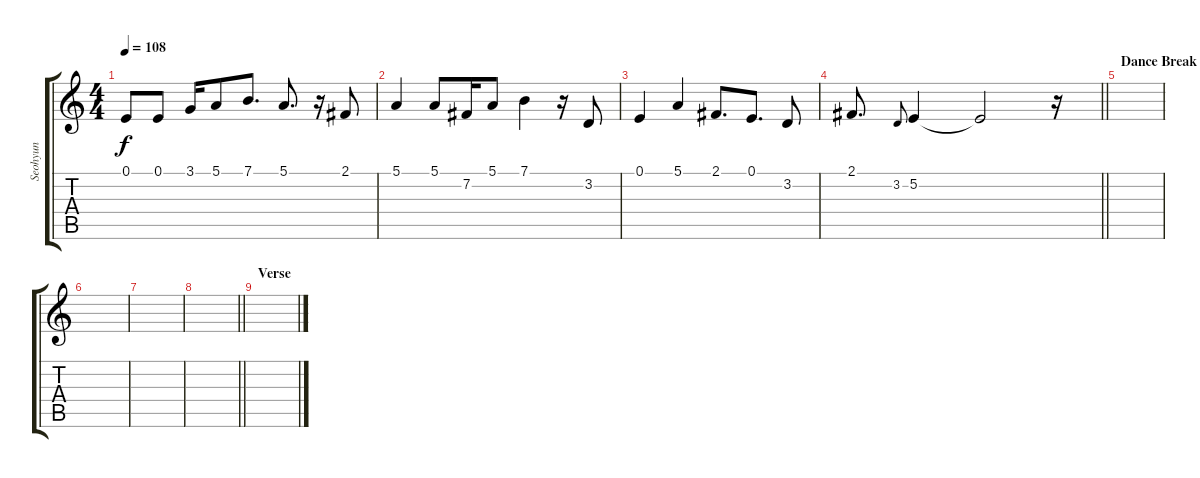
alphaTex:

\track ("Seohyun" "Seohyun") {instrument piccolo}
\staff {score tabs}
\tuning (E4 B3 G3 D3 A2 E2) {hide}
\ts (4 4)
\tempo 108
\clef g2
\ks c
0.1.8{dy f} 0.1.8 3.1.16 5.1.8 7.1.8{d} 5.1.8{d} r.16 2.1.8 |
5.1.4 5.1.8 7.2.16 5.1.8 7.1.4 r.16 3.2.8 |
0.1.4 5.1.4 2.1.8{d} 0.1.8{d} 3.2.8 |
\barLineRight lightlight
2.1.8{d} 3.2.8{gr onbeat} 5.2.4 5.2{t}.2 r.16 |
\section ("" "Dance Break")
|
|
|
\barLineRight lightlight
|
\section ("" "Verse")
